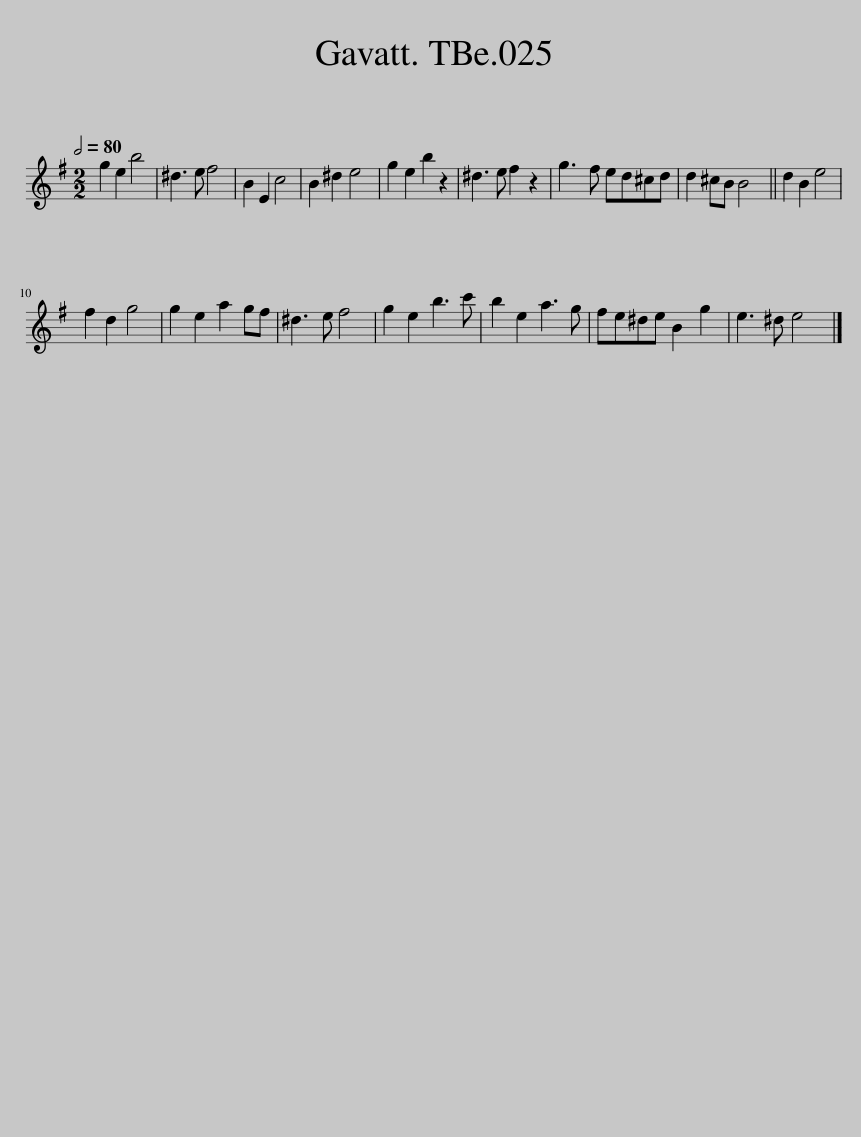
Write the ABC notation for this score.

X:1
L:1/8
Q:1/2=80
M:2/2
I:linebreak $
K:Emin
V:1 treble
V:1
 g2 e2 b4 | ^d3 e f4 | B2 E2 c4 | B2 ^d2 e4 | g2 e2 b2 z2 | %5
 ^d3 e f2 z2 | g3 f ed^cd | d2 ^cB B4 || d2 B2 e4 |$ f2 d2 g4 | %10
 g2 e2 a2 gf | ^d3 e f4 | g2 e2 b3 c' | b2 e2 a3 g | fe^de B2 g2 | %15
 e3 ^d e4 |] %16
